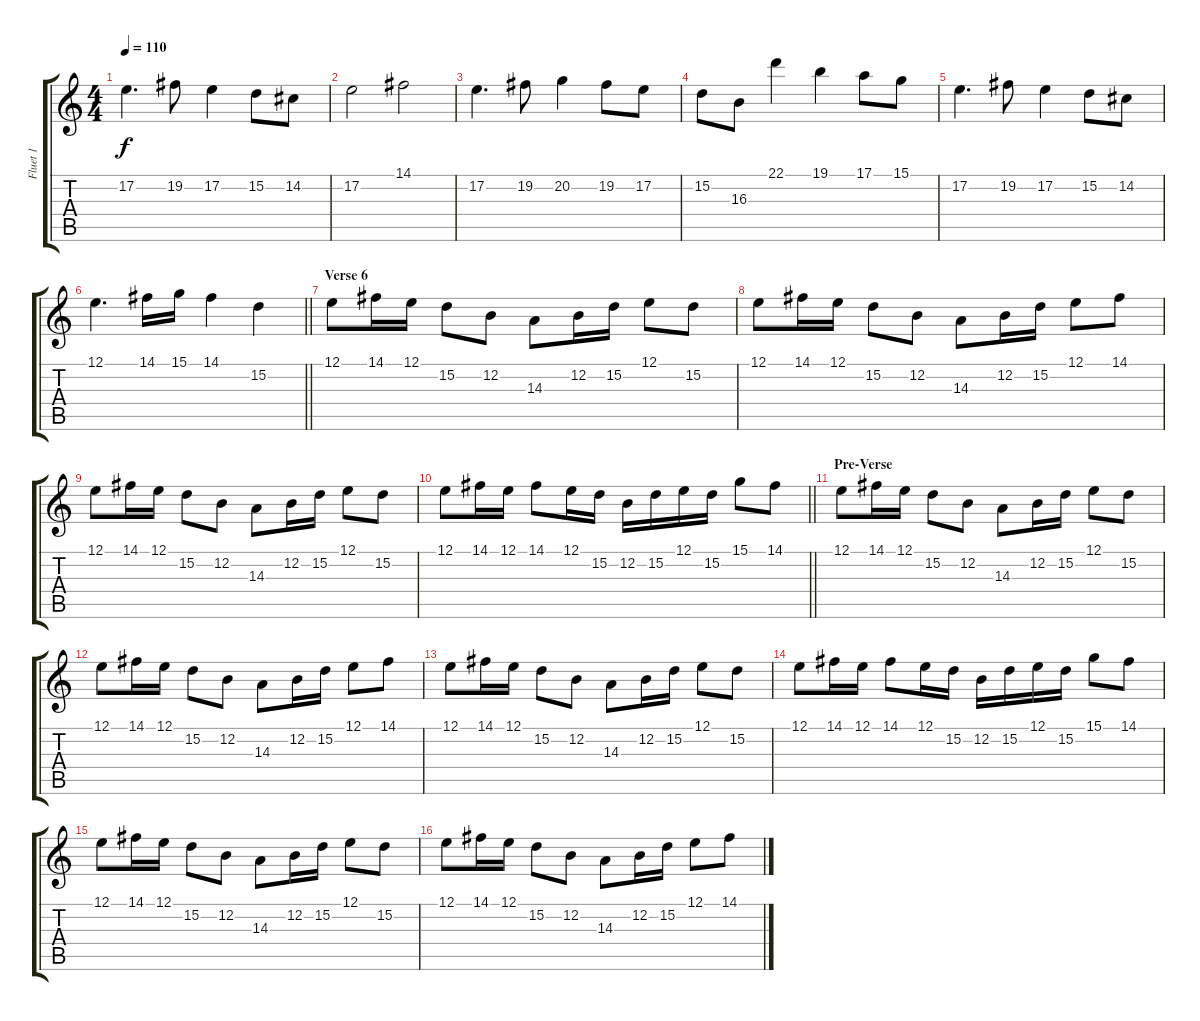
\track ("Fluet 1" "Fluet 1") {instrument harmonica}
\staff {score tabs}
\tuning (E4 B3 G3 D3 A2 E2) {hide}
\ts (4 4)
\tempo 110
\clef g2
\ks c
17.2.4{d dy f} 19.2.8 17.2.4 15.2.8 14.2.8 |
17.2.2 14.1.2 |
17.2.4{d} 19.2.8 20.2.4 19.2.8 17.2.8 |
15.2.8 16.3.8 22.1.4 19.1.4 17.1.8 15.1.8 |
17.2.4{d} 19.2.8 17.2.4 15.2.8 14.2.8 |
\barLineRight lightlight
12.1.4{d} 14.1.16 15.1.16 14.1.4 15.2.4 |
\section ("" "Verse 6")
12.1.8 14.1.16 12.1.16 15.2.8 12.2.8 14.3.8 12.2.16 15.2.16 12.1.8 15.2.8 |
12.1.8 14.1.16 12.1.16 15.2.8 12.2.8 14.3.8 12.2.16 15.2.16 12.1.8 14.1.8 |
12.1.8 14.1.16 12.1.16 15.2.8 12.2.8 14.3.8 12.2.16 15.2.16 12.1.8 15.2.8 |
\barLineRight lightlight
12.1.8 14.1.16 12.1.16 14.1.8 12.1.16 15.2.16 12.2.16 15.2.16 12.1.16 15.2.16 15.1.8 14.1.8 |
\section ("" "Pre-Verse")
12.1.8 14.1.16 12.1.16 15.2.8 12.2.8 14.3.8 12.2.16 15.2.16 12.1.8 15.2.8 |
12.1.8 14.1.16 12.1.16 15.2.8 12.2.8 14.3.8 12.2.16 15.2.16 12.1.8 14.1.8 |
12.1.8 14.1.16 12.1.16 15.2.8 12.2.8 14.3.8 12.2.16 15.2.16 12.1.8 15.2.8 |
12.1.8 14.1.16 12.1.16 14.1.8 12.1.16 15.2.16 12.2.16 15.2.16 12.1.16 15.2.16 15.1.8 14.1.8 |
12.1.8 14.1.16 12.1.16 15.2.8 12.2.8 14.3.8 12.2.16 15.2.16 12.1.8 15.2.8 |
12.1.8 14.1.16 12.1.16 15.2.8 12.2.8 14.3.8 12.2.16 15.2.16 12.1.8 14.1.8
